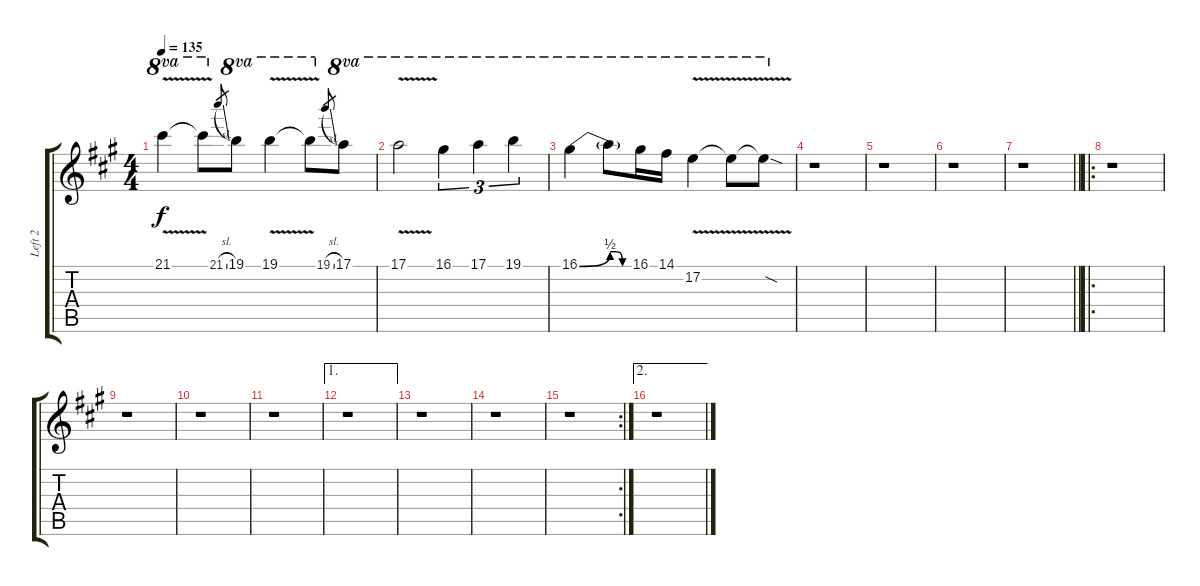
\track ("Left 2" "Left 2") {instrument distortionguitar}
\staff {score tabs}
\tuning (E4 B3 G3 D3 A2 E2) {hide}
\ts (4 4)
\tempo 135
\clef g2
\ks a
21.1{v t}.4{ot 8va dy f} 21.1{v t}.8{ot 8va} 21.1{sl}.8{gr} 19.1.8{ot 8va} 19.1{v}.4{ot 8va} 19.1{v t}.8{ot 8va} 19.1{sl}.8{gr} 17.1.8{ot 8va} |
17.1{v}.2{ot 8va} 16.1.4{tu (3 2) ot 8va} 17.1.4{tu (3 2) ot 8va} 19.1.4{tu (3 2) ot 8va} |
16.1{be (bend 0 0 60 2)}.4{ot 8va} 16.1{be (custom 0 2 20 2 40 0 60 0) t}.8{ot 8va} 16.1.16{ot 8va} 14.1.16{ot 8va} 17.2{v}.4{ot 8va} 17.2{v t}.8{ot 8va} 17.2{sod t}.8{ot 8va} |
r.1 |
r.1 |
r.1 |
\barLineRight lightlight
r.1 |
\ro
r.1 |
r.1 |
r.1 |
r.1 |
\ae 1
r.1 |
r.1 |
r.1 |
\rc 2
r.1 |
\ae 2
r.1
